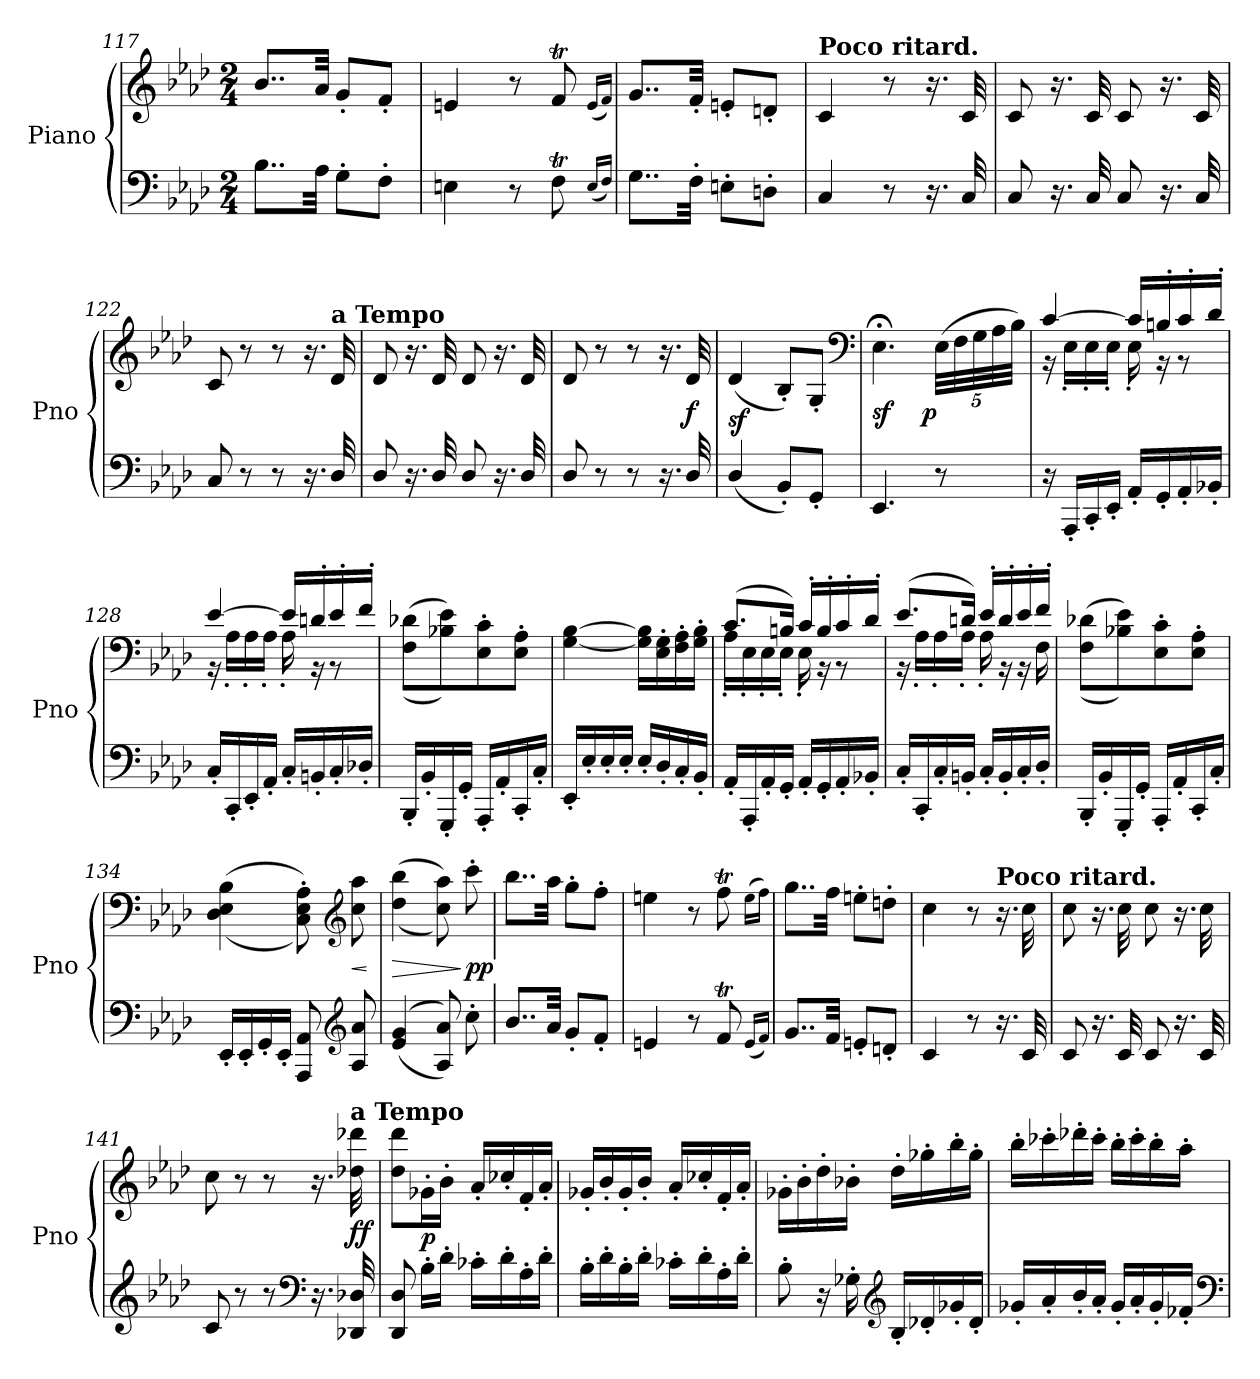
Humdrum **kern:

**kern	**kern	**dynam
*part1	*part1	*part1
*staff2	*staff1	*staff1/2
*I"Piano	*	*
*I'Pno	*	*
*clefF4	*clefG2	*
*k[b-e-a-d-]	*k[b-e-a-d-]	*
*A-:	*A-:	*
*M2/4	*M2/4	*
=117	=117	=117
8..B-L	8..b-L	.
32A-Jkk	32a-Jkk	.
8G'L	8g'L	.
8F'J	8f'J	.
=118	=118	=118
4En	4en	.
8r	8r	.
8FT	8fT	.
(16qELL	(16qeLL	.
16qFJJ)	16qfJJ)	.
=119	=119	=119
8..GL	8..gL	.
32F'Jkk	32f'Jkk	.
8En'L	8en'L	.
8Dn'J	8dn'J	.
=120	=120	=120
!	!LO:TX:a:B:t=Poco ritard.	!
4C	4c	.
8r	8r	.
16.r	16.r	.
32C	32c	.
=121	=121	=121
8C	8c	.
16.r	16.r	.
32C	32c	.
8C	8c	.
16.r	16.r	.
32C	32c	.
=122	=122	=122
8C	8c	.
8r	8r	.
8r	8r	.
16.r	16.r	.
!	!LO:TX:a:B:t=a Tempo	!
32D-/	32d-	.
=123	=123	=123
8D-/	8d-	.
16.r	16.r	.
32D-/	32d-	.
8D-/	8d-	.
16.r	16.r	.
32D-/	32d-	.
=124	=124	=124
8D-/	8d-	.
8r	8r	.
8r	8r	.
16.r	16.r	.
32D-/	32d-	f
=125	=125	=125
(4D-/	(4d-	sf
8BB-'L)	8B-'L)	.
8GG'J	8G'J	.
*	*clefF4	*
=126	=126	=126
4.EE-	4.E-;<	sf
!	!	!LO:DY:rj
8r	(40E-LLL	p
.	40F	.
.	40G	.
.	40A-	.
.	40B-JJJ)	.
=127	=127	=127
*	*^	*
16r	[4c	16r	.
16AAA-'LL	.	16E-'LL	.
16CC'	.	16E-'	.
16EE-'JJ	.	16E-'JJ	.
16AA-'LL	16cLL]	16E-'	.
16GG'	16Bn'	16r	.
16AA-'	16c'	8r	.
16BB-X'JJ	16d-'JJ	.	.
=128	=128	=128	=128
16C'LL	[4e-	16r	.
16CC'	.	16A-'LL	.
16EE-'	.	16A-'	.
16AA-'JJ	.	16A-'JJ	.
16C'LL	16e-LL]	16A-'	.
16BBn'	16dn'	16r	.
16C'	16e-'	8r	.
16D-X'JJ	16f'JJ	.	.
*	*v	*v	*
=129	=129	=129
16BBB-'LL	(<(>8F 8d-XL	.
16BB-'	.	.
16GGG'	8B-X 8e-))	.
16GG'JJ	.	.
16AAA-'LL	8E-' 8c'	.
16AA-'	.	.
16CC'	8E-' 8A-'J	.
16C'JJ	.	.
=130	=130	=130
16EE-'LL	[4G [4B-	.
16E-'	.	.
16E-'	.	.
16E-'JJ	.	.
16E-'LL	16G] 16B-]LL	.
16D-'	16E-' 16G'	.
16C'	16F' 16A-'	.
16BB-'JJ	16G' 16B-'JJ	.
=131	=131	=131
*	*^	*
16AA-'LL	(8.cL	16A-'LL	.
16AAA-'	.	16E-'	.
16AA-'	.	16E-'	.
16GG'JJ	16BnJk)	16E-'JJ	.
16AA-'LL	16c'LL	16E-'	.
16GG'	16B'	16r	.
16AA-'	16c'	8r	.
16BB-X'JJ	16d-'JJ	.	.
=132	=132	=132	=132
16C'LL	(8.e-L	16r	.
16CC'	.	16A-'LL	.
16C'	.	16A-'	.
16BBn'JJ	16dnJk)	16A-'JJ	.
16C'LL	16e-'LL	16A-'	.
16BB'	16d'	16r	.
16C'	16e-'	16r	.
16D-'JJ	16f'JJ	16F	.
*	*v	*v	*
=133	=133	=133
16BBB-'LL	(<(>8F 8d-XL	.
16BB-'	.	.
16GGG'	8B-X 8e-))	.
16GG'JJ	.	.
16AAA-'LL	8E-' 8c'	.
16AA-'	.	.
16CC'	8E-' 8A-'J	.
16C'JJ	.	.
=134	=134	=134
16EE-'LL	(<(>4D- 4E- 4B-	.
16EE-'	.	.
16GG'	.	.
16EE-'JJ	.	.
8AAA- 8AA-	8C' 8E-' 8A-'))	.
*clefG2	*clefG2	*
8A- 8a-	8cc 8aa-	<
.	.	[
=135	=135	=135
(<(>4e- 4g	(<(>4dd- 4bb-	>
8A- 8a-))	8cc 8aa-))	.
8cc'	8ccc'	] pp
=136	=136	=136
8..b-L	8..bb-L	.
32a-Jkk	32aa-Jkk	.
8g'L	8gg'L	.
8f'J	8ff'J	.
=137	=137	=137
4en	4een	.
8r	8r	.
8fT	8ffT	.
(16qeLL	(16qee\LL	.
16qfJJ)	16qff\JJ)	.
=138	=138	=138
8..gL	8..ggL	.
32fJkk	32ffJkk	.
8en'L	8een'L	.
8dn'J	8ddn'J	.
=139	=139	=139
4c	4cc	.
8r	8r	.
!	!LO:TX:a:B:t=Poco ritard.	!
16.r	16.r	.
32c	32cc	.
=140	=140	=140
8c	8cc	.
16.r	16.r	.
32c	32cc	.
8c	8cc	.
16.r	16.r	.
32c	32cc	.
=141	=141	=141
8c	8cc	.
8r	8r	.
8r	8r	.
*clefF4	*	*
16.r	16.r	.
!	!LO:TX:a:B:t=a Tempo	!
32DD-X 32D-X	32dd-X 32ddd-X	ff
=142	=142	=142
8DD- 8D-	8dd- 8ddd-L	.
16B-'LL	16g-X'L	p
16d-'JJ	16b-'JJ	.
16c-X'LL	16a-'LL	.
16d-'	16cc-X'	.
16A-'	16f'	.
16d-'JJ	16a-'JJ	.
=143	=143	=143
16B-'LL	16g-X'LL	.
16d-'	16b-'	.
16B-'	16g-'	.
16d-'JJ	16b-'JJ	.
16c-X'LL	16a-'LL	.
16d-'	16cc-X'	.
16A-'	16f'	.
16d-'JJ	16a-'JJ	.
=144	=144	=144
8B-'	16g-X'LL	.
.	16b-'	.
16r	16dd-'	.
16G-X'	16b-X'JJ	.
*clefG2	*	*
16B-'LL	16dd-'LL	.
16d-X'	16gg-X'	.
16g-X'	16bb-'	.
16d-'JJ	16gg-'JJ	.
=145	=145	=145
16g-X'LL	16bb-'LL	.
16a-'	16ccc-X'	.
16b-'	16ddd-X'	.
16a-'JJ	16ccc-'JJ	.
16g-'LL	16bb-'LL	.
16a-'	16ccc-'	.
16g-'	16bb-'	.
16f-X'JJ	16aa-'JJ	.
*clefF4	*	*
=	=	=
*-	*-	*-
